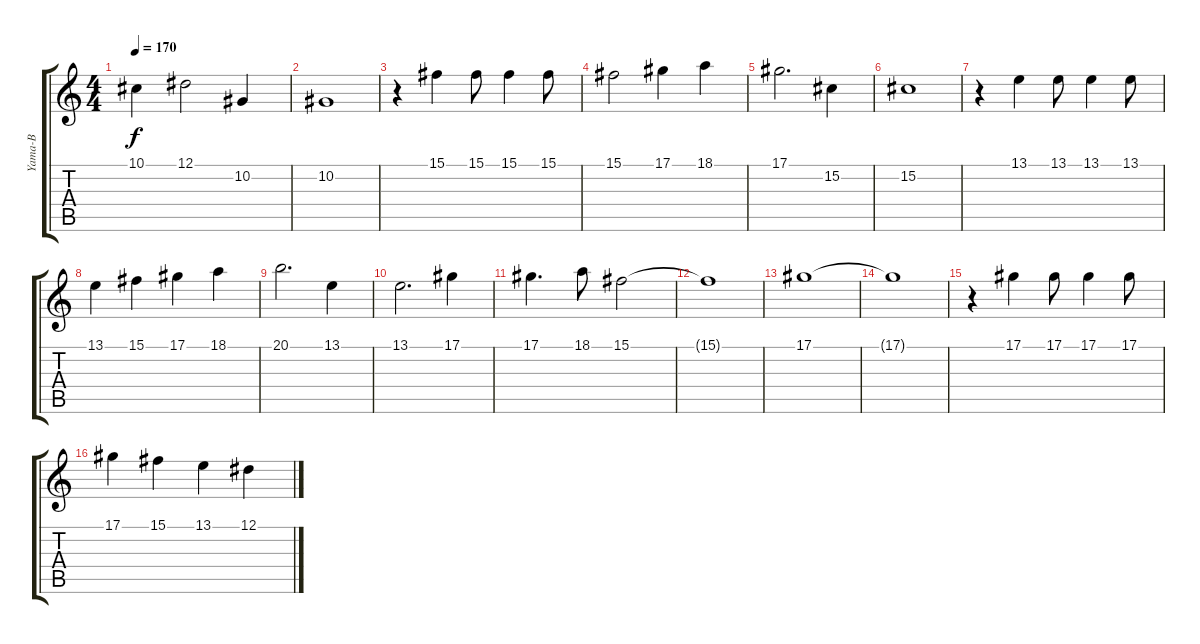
\track ("Yama-B" "Yama-B") {instrument altosax}
\staff {score tabs}
\tuning (Eb4 Bb3 Gb3 Db3 Ab2 Eb2) {hide}
\ts (4 4)
\tempo 170
\clef g2
\ks c
10.1.4{dy f} 12.1.2 10.2.4 |
10.2.1 |
r.4 15.1.4 15.1.8 15.1.4 15.1.8 |
15.1.2 17.1.4 18.1.4 |
17.1.2{d} 15.2.4 |
15.2.1 |
r.4 13.1.4 13.1.8 13.1.4 13.1.8 |
13.1.4 15.1.4 17.1.4 18.1.4 |
20.1.2{d} 13.1.4 |
13.1.2{d} 17.1.4 |
17.1.4{d} 18.1.8 15.1.2 |
15.1{t}.1 |
17.1.1 |
17.1{t}.1 |
r.4 17.1.4 17.1.8 17.1.4 17.1.8 |
17.1.4 15.1.4 13.1.4 12.1.4
